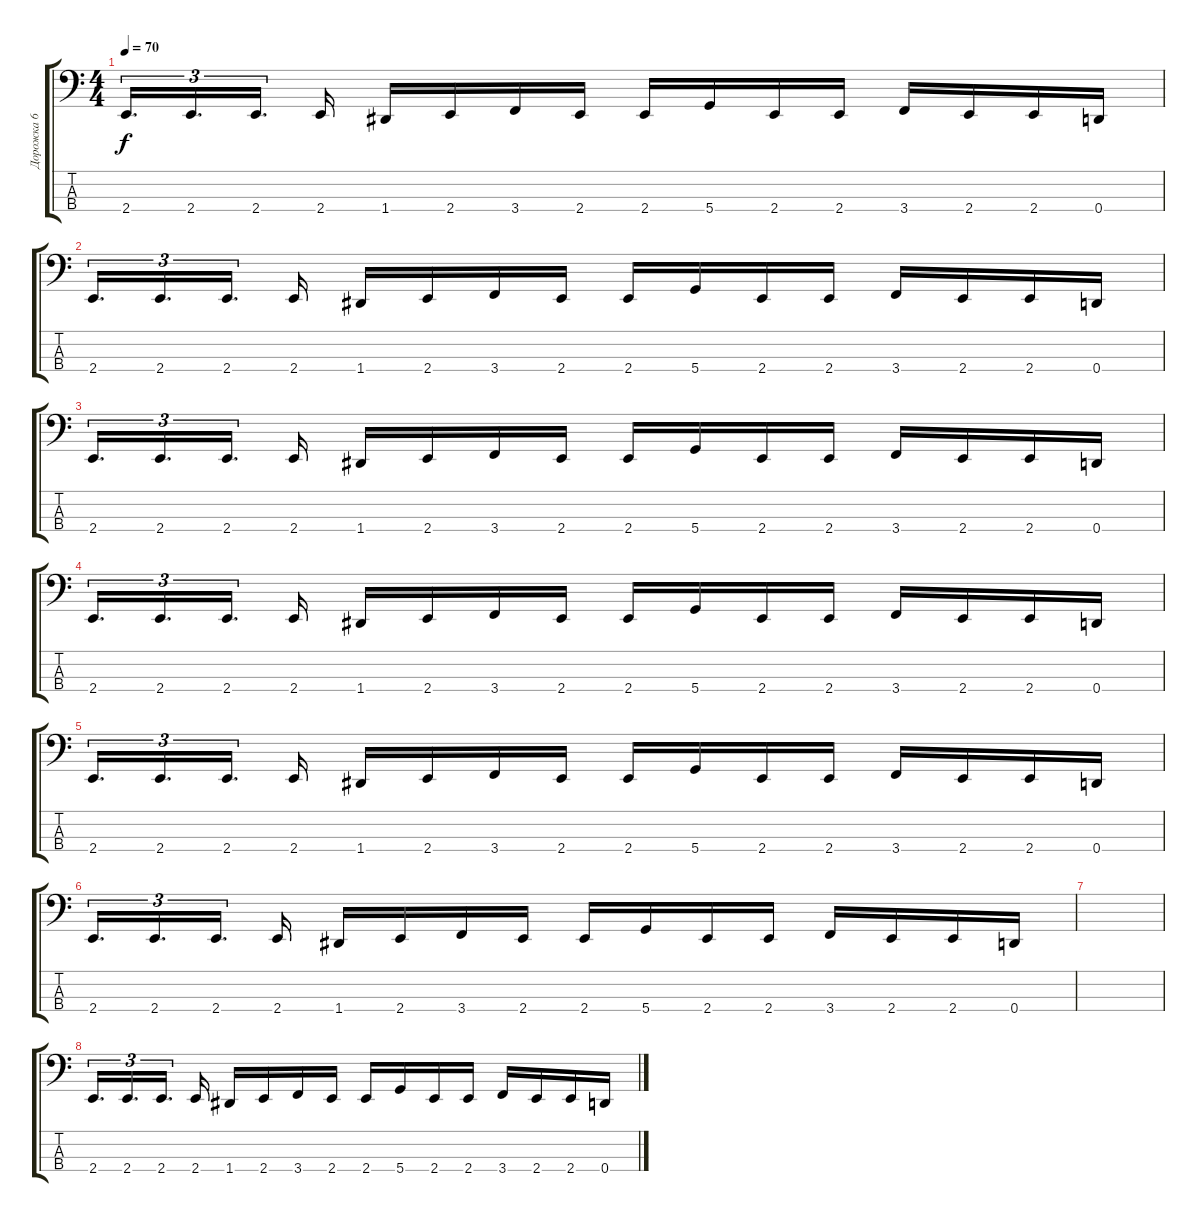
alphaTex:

\track ("Дорожка 6" "Дорожка 6") {instrument electricbassfinger}
\staff {score tabs}
\tuning (G2 D2 A1 D1) {hide}
\ts (4 4)
\tempo 70
\clef f4
\ks c
2.4.16{d tu (3 2) dy f} 2.4.16{d tu (3 2)} 2.4.16{d tu (3 2) beam splitsecondary} 2.4.16 1.4.16 2.4.16 3.4.16 2.4.16 2.4.16 5.4.16 2.4.16 2.4.16 3.4.16 2.4.16 2.4.16 0.4.16 |
2.4.16{d tu (3 2)} 2.4.16{d tu (3 2)} 2.4.16{d tu (3 2) beam splitsecondary} 2.4.16 1.4.16 2.4.16 3.4.16 2.4.16 2.4.16 5.4.16 2.4.16 2.4.16 3.4.16 2.4.16 2.4.16 0.4.16 |
2.4.16{d tu (3 2)} 2.4.16{d tu (3 2)} 2.4.16{d tu (3 2) beam splitsecondary} 2.4.16 1.4.16 2.4.16 3.4.16 2.4.16 2.4.16 5.4.16 2.4.16 2.4.16 3.4.16 2.4.16 2.4.16 0.4.16 |
2.4.16{d tu (3 2)} 2.4.16{d tu (3 2)} 2.4.16{d tu (3 2) beam splitsecondary} 2.4.16 1.4.16 2.4.16 3.4.16 2.4.16 2.4.16 5.4.16 2.4.16 2.4.16 3.4.16 2.4.16 2.4.16 0.4.16 |
2.4.16{d tu (3 2)} 2.4.16{d tu (3 2)} 2.4.16{d tu (3 2) beam splitsecondary} 2.4.16 1.4.16 2.4.16 3.4.16 2.4.16 2.4.16 5.4.16 2.4.16 2.4.16 3.4.16 2.4.16 2.4.16 0.4.16 |
2.4.16{d tu (3 2)} 2.4.16{d tu (3 2)} 2.4.16{d tu (3 2) beam splitsecondary} 2.4.16 1.4.16 2.4.16 3.4.16 2.4.16 2.4.16 5.4.16 2.4.16 2.4.16 3.4.16 2.4.16 2.4.16 0.4.16 |
|
2.4.16{d tu (3 2)} 2.4.16{d tu (3 2)} 2.4.16{d tu (3 2) beam splitsecondary} 2.4.16 1.4.16 2.4.16 3.4.16 2.4.16 2.4.16 5.4.16 2.4.16 2.4.16 3.4.16 2.4.16 2.4.16 0.4.16
